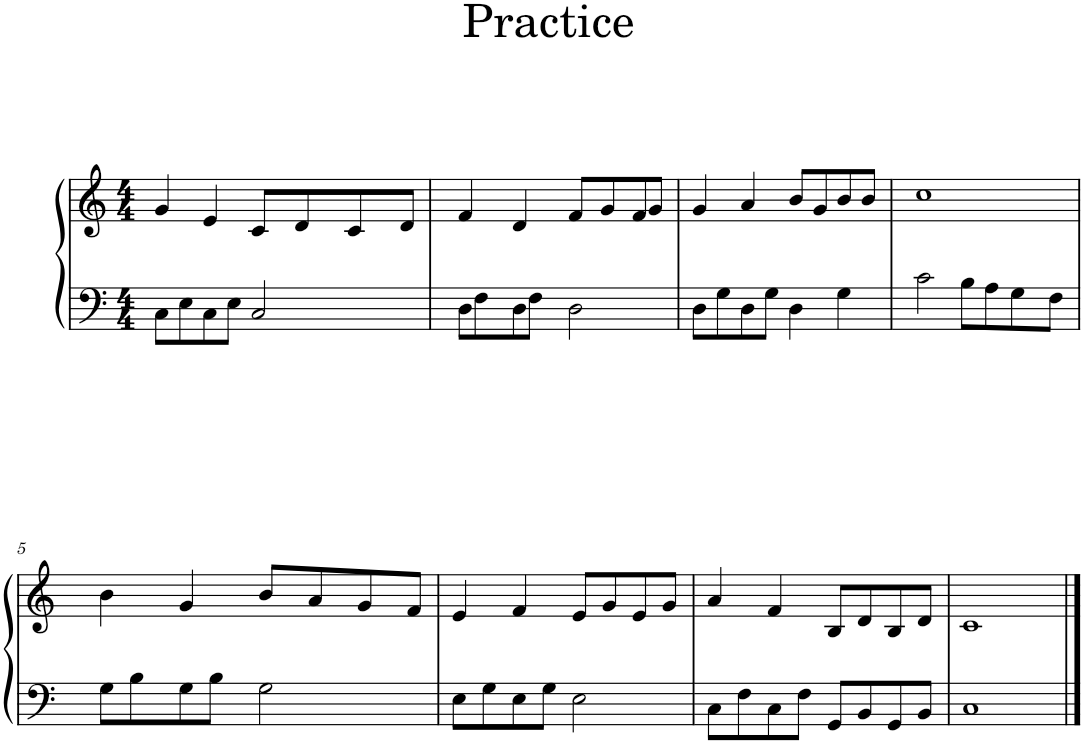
**kern	**kern
*part1	*part1
*staff2	*staff1
*I"Piano	*
*I'Pno.	*
*clefF4	*clefG2
*k[]	*k[]
*M4/4	*M4/4
=1	=1
8C\L	4g/
8E\	.
8C\	4e/
8E\J	.
2C/	8c/L
.	8d/
.	8c/
.	8d/J
=2	=2
8D\L	4f/
8F\	.
8D\	4d/
8F\J	.
2D\	8f/L
.	8g/
.	8f/
.	8g/J
=3	=3
8D\L	4g/
8G\	.
8D\	4a/
8G\J	.
4D\	8b/L
.	8g/
4G\	8b/
.	8b/J
=4	=4
2c\	1cc
8B\L	.
8A\	.
8G\	.
8F\J	.
!!LO:LB:g=z
=5	=5
8G\L	4b\
8B\	.
8G\	4g/
8B\J	.
2G\	8b/L
.	8a/
.	8g/
.	8f/J
=6	=6
8E\L	4e/
8G\	.
8E\	4f/
8G\J	.
2E\	8e/L
.	8g/
.	8e/
.	8g/J
=7	=7
8C\L	4a/
8F\	.
8C\	4f/
8F\J	.
8GG/L	8B/L
8BB/	8d/
8GG/	8B/
8BB/J	8d/J
=8	=8
1C	1c
==	==
*-	*-
